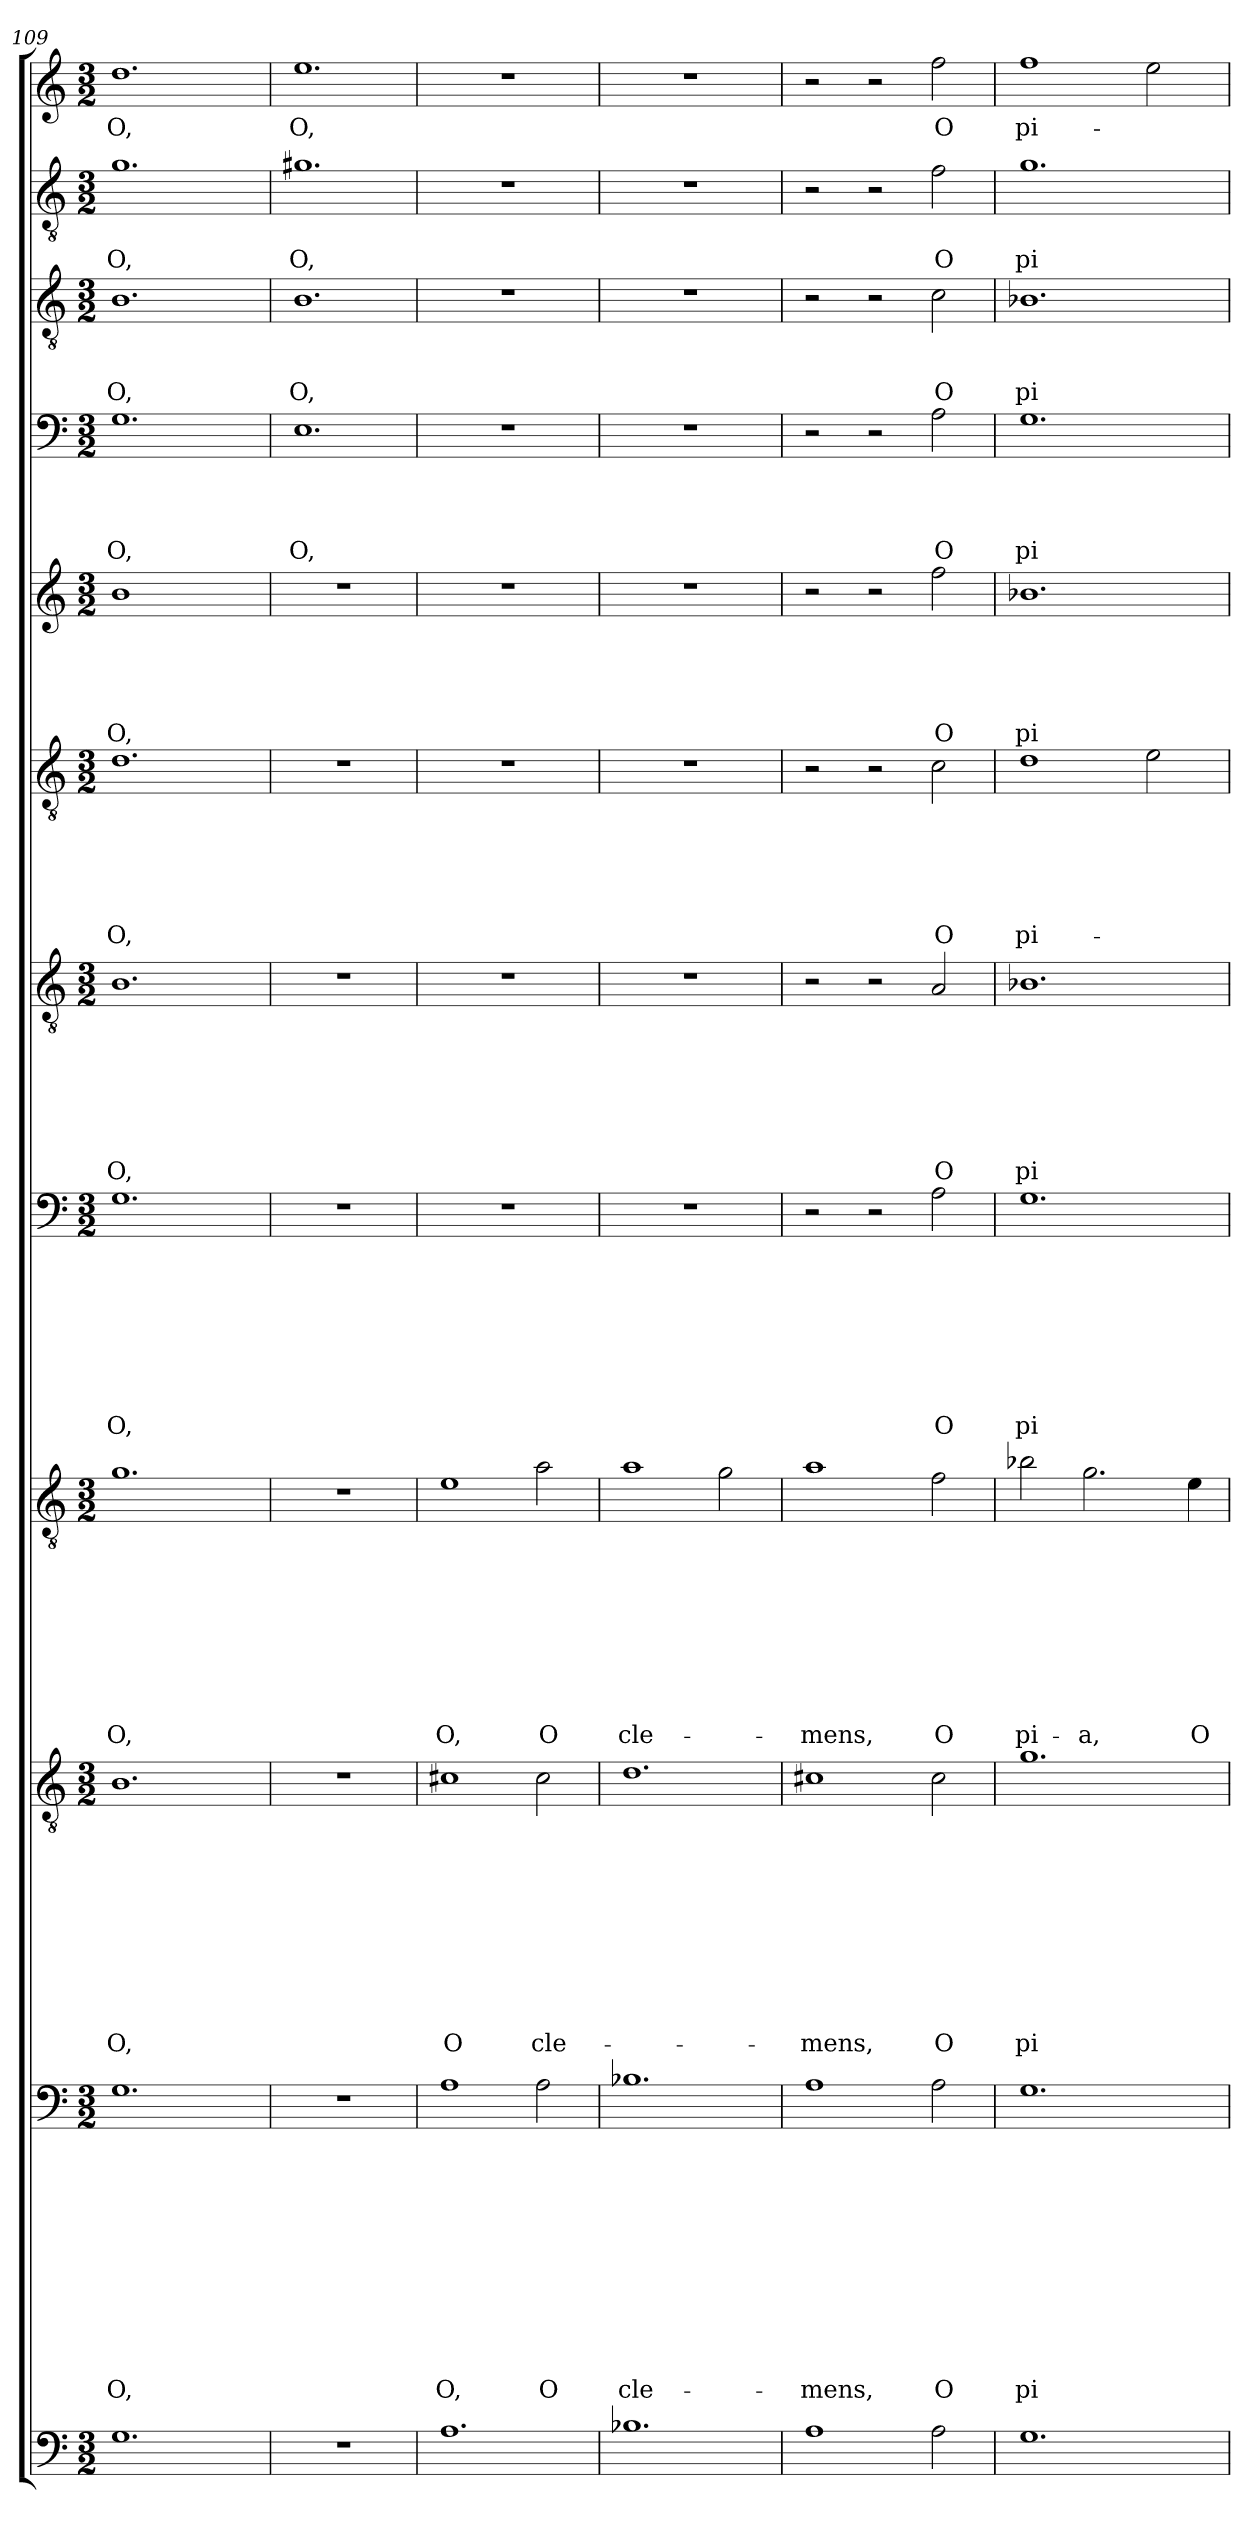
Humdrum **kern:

**kern	**kern	**text	**text	**text	**text	**text	**text	**text	**text	**text	**text	**text	**kern	**text	**text	**text	**text	**text	**text	**text	**text	**text	**text	**kern	**text	**text	**text	**text	**text	**text	**text	**text	**text	**kern	**text	**text	**text	**text	**text	**text	**text	**text	**kern	**text	**text	**text	**text	**text	**text	**text	**kern	**text	**text	**text	**text	**text	**text	**kern	**text	**text	**text	**text	**text	**kern	**text	**text	**text	**text	**kern	**text	**text	**text	**kern	**text	**text	**kern	**text
*part12	*part11	*part11	*part11	*part11	*part11	*part11	*part11	*part11	*part11	*part11	*part11	*part11	*part10	*part10	*part10	*part10	*part10	*part10	*part10	*part10	*part10	*part10	*part10	*part9	*part9	*part9	*part9	*part9	*part9	*part9	*part9	*part9	*part9	*part8	*part8	*part8	*part8	*part8	*part8	*part8	*part8	*part8	*part7	*part7	*part7	*part7	*part7	*part7	*part7	*part7	*part6	*part6	*part6	*part6	*part6	*part6	*part6	*part5	*part5	*part5	*part5	*part5	*part5	*part4	*part4	*part4	*part4	*part4	*part3	*part3	*part3	*part3	*part2	*part2	*part2	*part1	*part1
*staff12	*staff11	*staff11	*staff11	*staff11	*staff11	*staff11	*staff11	*staff11	*staff11	*staff11	*staff11	*staff11	*staff10	*staff10	*staff10	*staff10	*staff10	*staff10	*staff10	*staff10	*staff10	*staff10	*staff10	*staff9	*staff9	*staff9	*staff9	*staff9	*staff9	*staff9	*staff9	*staff9	*staff9	*staff8	*staff8	*staff8	*staff8	*staff8	*staff8	*staff8	*staff8	*staff8	*staff7	*staff7	*staff7	*staff7	*staff7	*staff7	*staff7	*staff7	*staff6	*staff6	*staff6	*staff6	*staff6	*staff6	*staff6	*staff5	*staff5	*staff5	*staff5	*staff5	*staff5	*staff4	*staff4	*staff4	*staff4	*staff4	*staff3	*staff3	*staff3	*staff3	*staff2	*staff2	*staff2	*staff1	*staff1
!!LO:PB:g=z
*clefF4	*clefF4	*	*	*	*	*	*	*	*	*	*	*	*clefGv2	*	*	*	*	*	*	*	*	*	*	*clefGv2	*	*	*	*	*	*	*	*	*	*clefF4	*	*	*	*	*	*	*	*	*clefGv2	*	*	*	*	*	*	*	*clefGv2	*	*	*	*	*	*	*clefG2	*	*	*	*	*	*clefF4	*	*	*	*	*clefGv2	*	*	*	*clefGv2	*	*	*clefG2	*
*k[]	*k[]	*	*	*	*	*	*	*	*	*	*	*	*k[]	*	*	*	*	*	*	*	*	*	*	*k[]	*	*	*	*	*	*	*	*	*	*k[]	*	*	*	*	*	*	*	*	*k[]	*	*	*	*	*	*	*	*k[]	*	*	*	*	*	*	*k[]	*	*	*	*	*	*k[]	*	*	*	*	*k[]	*	*	*	*k[]	*	*	*k[]	*
*C:	*C:	*	*	*	*	*	*	*	*	*	*	*	*C:	*	*	*	*	*	*	*	*	*	*	*C:	*	*	*	*	*	*	*	*	*	*C:	*	*	*	*	*	*	*	*	*C:	*	*	*	*	*	*	*	*C:	*	*	*	*	*	*	*C:	*	*	*	*	*	*C:	*	*	*	*	*C:	*	*	*	*C:	*	*	*C:	*
*M3/2	*M3/2	*	*	*	*	*	*	*	*	*	*	*	*M3/2	*	*	*	*	*	*	*	*	*	*	*M3/2	*	*	*	*	*	*	*	*	*	*M3/2	*	*	*	*	*	*	*	*	*M3/2	*	*	*	*	*	*	*	*M3/2	*	*	*	*	*	*	*M3/2	*	*	*	*	*	*M3/2	*	*	*	*	*M3/2	*	*	*	*M3/2	*	*	*M3/2	*
=109	=109	=109	=109	=109	=109	=109	=109	=109	=109	=109	=109	=109	=109	=109	=109	=109	=109	=109	=109	=109	=109	=109	=109	=109	=109	=109	=109	=109	=109	=109	=109	=109	=109	=109	=109	=109	=109	=109	=109	=109	=109	=109	=109	=109	=109	=109	=109	=109	=109	=109	=109	=109	=109	=109	=109	=109	=109	=109	=109	=109	=109	=109	=109	=109	=109	=109	=109	=109	=109	=109	=109	=109	=109	=109	=109	=109	=109
1.G	1.G	.	.	.	.	.	.	.	.	.	.	O,	1.B	.	.	.	.	.	.	.	.	.	O,	1.g	.	.	.	.	.	.	.	.	O,	1.G	.	.	.	.	.	.	.	O,	1.B	.	.	.	.	.	.	O,	1.d	.	.	.	.	.	O,	1b	.	.	.	.	O,	1.G	.	.	.	O,	1.B	.	.	O,	1.g	.	O,	1.dd	O,
.	.	.	.	.	.	.	.	.	.	.	.	.	.	.	.	.	.	.	.	.	.	.	.	.	.	.	.	.	.	.	.	.	.	.	.	.	.	.	.	.	.	.	.	.	.	.	.	.	.	.	.	.	.	.	.	.	.	2ryy	.	.	.	.	.	.	.	.	.	.	.	.	.	.	.	.	.	.	.
=110	=110	=110	=110	=110	=110	=110	=110	=110	=110	=110	=110	=110	=110	=110	=110	=110	=110	=110	=110	=110	=110	=110	=110	=110	=110	=110	=110	=110	=110	=110	=110	=110	=110	=110	=110	=110	=110	=110	=110	=110	=110	=110	=110	=110	=110	=110	=110	=110	=110	=110	=110	=110	=110	=110	=110	=110	=110	=110	=110	=110	=110	=110	=110	=110	=110	=110	=110	=110	=110	=110	=110	=110	=110	=110	=110	=110	=110
1.r	1.r	.	.	.	.	.	.	.	.	.	.	.	1.r	.	.	.	.	.	.	.	.	.	.	1.r	.	.	.	.	.	.	.	.	.	1.r	.	.	.	.	.	.	.	.	1.r	.	.	.	.	.	.	.	1.r	.	.	.	.	.	.	1.r	.	.	.	.	.	1.E	.	.	.	O,	1.B	.	.	O,	1.g#X	.	O,	1.ee	O,
=111	=111	=111	=111	=111	=111	=111	=111	=111	=111	=111	=111	=111	=111	=111	=111	=111	=111	=111	=111	=111	=111	=111	=111	=111	=111	=111	=111	=111	=111	=111	=111	=111	=111	=111	=111	=111	=111	=111	=111	=111	=111	=111	=111	=111	=111	=111	=111	=111	=111	=111	=111	=111	=111	=111	=111	=111	=111	=111	=111	=111	=111	=111	=111	=111	=111	=111	=111	=111	=111	=111	=111	=111	=111	=111	=111	=111	=111
1.A	1A	.	.	.	.	.	.	.	.	.	.	O,	1c#X	.	.	.	.	.	.	.	.	.	O	1e	.	.	.	.	.	.	.	.	O,	1.r	.	.	.	.	.	.	.	.	1.r	.	.	.	.	.	.	.	1.r	.	.	.	.	.	.	1.r	.	.	.	.	.	1.r	.	.	.	.	1.r	.	.	.	1.r	.	.	1.r	.
.	2A\	.	.	.	.	.	.	.	.	.	.	O	2c#\	.	.	.	.	.	.	.	.	.	cle-	2a\	.	.	.	.	.	.	.	.	O	.	.	.	.	.	.	.	.	.	.	.	.	.	.	.	.	.	.	.	.	.	.	.	.	.	.	.	.	.	.	.	.	.	.	.	.	.	.	.	.	.	.	.	.
=112	=112	=112	=112	=112	=112	=112	=112	=112	=112	=112	=112	=112	=112	=112	=112	=112	=112	=112	=112	=112	=112	=112	=112	=112	=112	=112	=112	=112	=112	=112	=112	=112	=112	=112	=112	=112	=112	=112	=112	=112	=112	=112	=112	=112	=112	=112	=112	=112	=112	=112	=112	=112	=112	=112	=112	=112	=112	=112	=112	=112	=112	=112	=112	=112	=112	=112	=112	=112	=112	=112	=112	=112	=112	=112	=112	=112	=112
1.B-X	1.B-X	.	.	.	.	.	.	.	.	.	.	cle-	1.d	.	.	.	.	.	.	.	.	.	.	1a	.	.	.	.	.	.	.	.	cle-	1.r	.	.	.	.	.	.	.	.	1.r	.	.	.	.	.	.	.	1.r	.	.	.	.	.	.	1.r	.	.	.	.	.	1.r	.	.	.	.	1.r	.	.	.	1.r	.	.	1.r	.
.	.	.	.	.	.	.	.	.	.	.	.	.	.	.	.	.	.	.	.	.	.	.	.	2g\	.	.	.	.	.	.	.	.	.	.	.	.	.	.	.	.	.	.	.	.	.	.	.	.	.	.	.	.	.	.	.	.	.	.	.	.	.	.	.	.	.	.	.	.	.	.	.	.	.	.	.	.	.
=113	=113	=113	=113	=113	=113	=113	=113	=113	=113	=113	=113	=113	=113	=113	=113	=113	=113	=113	=113	=113	=113	=113	=113	=113	=113	=113	=113	=113	=113	=113	=113	=113	=113	=113	=113	=113	=113	=113	=113	=113	=113	=113	=113	=113	=113	=113	=113	=113	=113	=113	=113	=113	=113	=113	=113	=113	=113	=113	=113	=113	=113	=113	=113	=113	=113	=113	=113	=113	=113	=113	=113	=113	=113	=113	=113	=113	=113
1A	1A	.	.	.	.	.	.	.	.	.	.	-mens,	1c#X	.	.	.	.	.	.	.	.	.	-mens,	1a	.	.	.	.	.	.	.	.	-mens,	2r	.	.	.	.	.	.	.	.	2r	.	.	.	.	.	.	.	2r	.	.	.	.	.	.	2r	.	.	.	.	.	2r	.	.	.	.	2r	.	.	.	2r	.	.	2r	.
.	.	.	.	.	.	.	.	.	.	.	.	.	.	.	.	.	.	.	.	.	.	.	.	.	.	.	.	.	.	.	.	.	.	2r	.	.	.	.	.	.	.	.	2r	.	.	.	.	.	.	.	2r	.	.	.	.	.	.	2r	.	.	.	.	.	2r	.	.	.	.	2r	.	.	.	2r	.	.	2r	.
2A\	2A\	.	.	.	.	.	.	.	.	.	.	O	2c#\	.	.	.	.	.	.	.	.	.	O	2f\	.	.	.	.	.	.	.	.	O	2A\	.	.	.	.	.	.	.	O	2A/	.	.	.	.	.	.	O	2c\	.	.	.	.	.	O	2ff\	.	.	.	.	O	2A\	.	.	.	O	2c\	.	.	O	2f\	.	O	2ff\	O
=114	=114	=114	=114	=114	=114	=114	=114	=114	=114	=114	=114	=114	=114	=114	=114	=114	=114	=114	=114	=114	=114	=114	=114	=114	=114	=114	=114	=114	=114	=114	=114	=114	=114	=114	=114	=114	=114	=114	=114	=114	=114	=114	=114	=114	=114	=114	=114	=114	=114	=114	=114	=114	=114	=114	=114	=114	=114	=114	=114	=114	=114	=114	=114	=114	=114	=114	=114	=114	=114	=114	=114	=114	=114	=114	=114	=114	=114
1.G	1.G	.	.	.	.	.	.	.	.	.	.	pi-	1.g	.	.	.	.	.	.	.	.	.	pi-	2b-X\	.	.	.	.	.	.	.	.	pi-	1.G	.	.	.	.	.	.	.	pi-	1.B-X	.	.	.	.	.	.	pi-	1d	.	.	.	.	.	pi-	1.b-X	.	.	.	.	pi-	1.G	.	.	.	pi-	1.B-X	.	.	pi-	1.g	.	pi-	1ff	pi-
.	.	.	.	.	.	.	.	.	.	.	.	.	.	.	.	.	.	.	.	.	.	.	.	2.g\	.	.	.	.	.	.	.	.	-a,	.	.	.	.	.	.	.	.	.	.	.	.	.	.	.	.	.	.	.	.	.	.	.	.	.	.	.	.	.	.	.	.	.	.	.	.	.	.	.	.	.	.	.	.
.	.	.	.	.	.	.	.	.	.	.	.	.	.	.	.	.	.	.	.	.	.	.	.	.	.	.	.	.	.	.	.	.	.	.	.	.	.	.	.	.	.	.	.	.	.	.	.	.	.	.	2e\	.	.	.	.	.	.	.	.	.	.	.	.	.	.	.	.	.	.	.	.	.	.	.	.	2ee\	.
.	.	.	.	.	.	.	.	.	.	.	.	.	.	.	.	.	.	.	.	.	.	.	.	4e\	.	.	.	.	.	.	.	.	O	.	.	.	.	.	.	.	.	.	.	.	.	.	.	.	.	.	.	.	.	.	.	.	.	.	.	.	.	.	.	.	.	.	.	.	.	.	.	.	.	.	.	.	.
=	=	=	=	=	=	=	=	=	=	=	=	=	=	=	=	=	=	=	=	=	=	=	=	=	=	=	=	=	=	=	=	=	=	=	=	=	=	=	=	=	=	=	=	=	=	=	=	=	=	=	=	=	=	=	=	=	=	=	=	=	=	=	=	=	=	=	=	=	=	=	=	=	=	=	=	=	=
*-	*-	*-	*-	*-	*-	*-	*-	*-	*-	*-	*-	*-	*-	*-	*-	*-	*-	*-	*-	*-	*-	*-	*-	*-	*-	*-	*-	*-	*-	*-	*-	*-	*-	*-	*-	*-	*-	*-	*-	*-	*-	*-	*-	*-	*-	*-	*-	*-	*-	*-	*-	*-	*-	*-	*-	*-	*-	*-	*-	*-	*-	*-	*-	*-	*-	*-	*-	*-	*-	*-	*-	*-	*-	*-	*-	*-	*-
